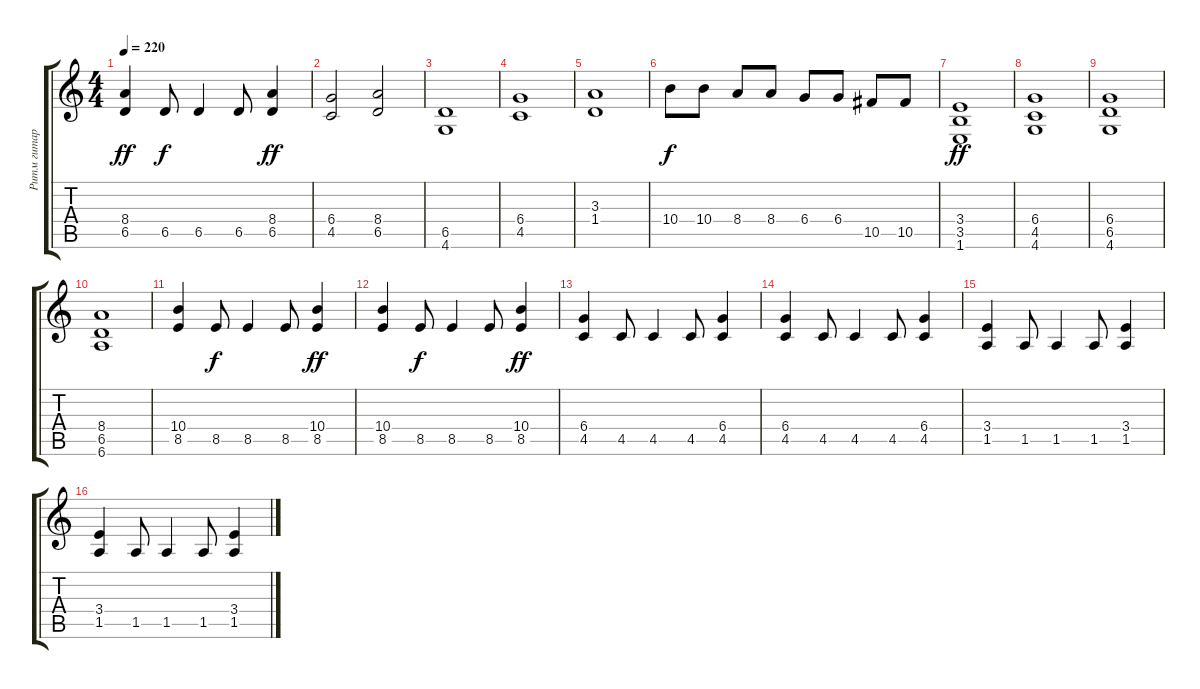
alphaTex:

\track ("Ритм гитара" "Ритм гитар") {instrument distortionguitar}
\staff {score tabs}
\tuning (Eb4 Bb3 Gb3 Db3 Ab2 Eb2) {hide}
\ts (4 4)
\tempo 220
\clef g2
\ks c
(8.4 6.5).4{dy ff} 6.5.8{dy f} 6.5.4 6.5.8 (8.4 6.5).4{dy ff} |
(6.4 4.5).2 (8.4 6.5).2 |
(6.5 4.6).1 |
(6.4 4.5).1 |
(3.3 1.4).1 |
10.4.8{dy f} 10.4.8 8.4.8 8.4.8 6.4.8 6.4.8 10.5.8 10.5.8 |
(3.4 3.5 1.6).1{dy ff} |
(6.4 4.5 4.6).1 |
(6.4 6.5 4.6).1 |
(8.4 6.5 6.6).1 |
(10.4 8.5).4 8.5.8{dy f} 8.5.4 8.5.8 (10.4 8.5).4{dy ff} |
(10.4 8.5).4 8.5.8{dy f} 8.5.4 8.5.8 (10.4 8.5).4{dy ff} |
(6.4 4.5).4 4.5.8 4.5.4 4.5.8 (6.4 4.5).4 |
(6.4 4.5).4 4.5.8 4.5.4 4.5.8 (6.4 4.5).4 |
(3.4 1.5).4 1.5.8 1.5.4 1.5.8 (3.4 1.5).4 |
(3.4 1.5).4 1.5.8 1.5.4 1.5.8 (3.4 1.5).4
